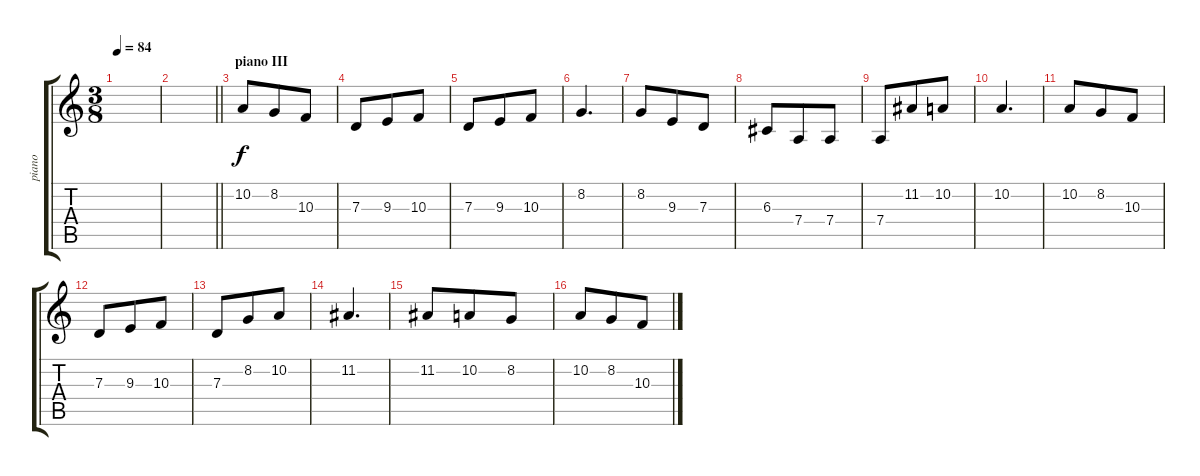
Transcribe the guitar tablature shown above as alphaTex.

\track ("piano" "piano") {instrument acousticgrandpiano}
\staff {score tabs}
\tuning (E4 B3 G3 D3 A2 E2) {hide}
\ts (3 8)
\tempo 84
\clef g2
\ks c
|
\barLineRight lightlight
|
\section ("" "piano III")
10.2.8 8.2.8 10.3.8 |
7.3.8 9.3.8 10.3.8 |
7.3.8 9.3.8 10.3.8 |
8.2.4{d} |
8.2.8 9.3.8 7.3.8 |
6.3.8 7.4.8 7.4.8 |
7.4.8 11.2.8 10.2.8 |
10.2.4{d} |
10.2.8 8.2.8 10.3.8 |
7.3.8 9.3.8 10.3.8 |
7.3.8 8.2.8 10.2.8 |
11.2.4{d} |
11.2.8 10.2.8 8.2.8 |
10.2.8 8.2.8 10.3.8
